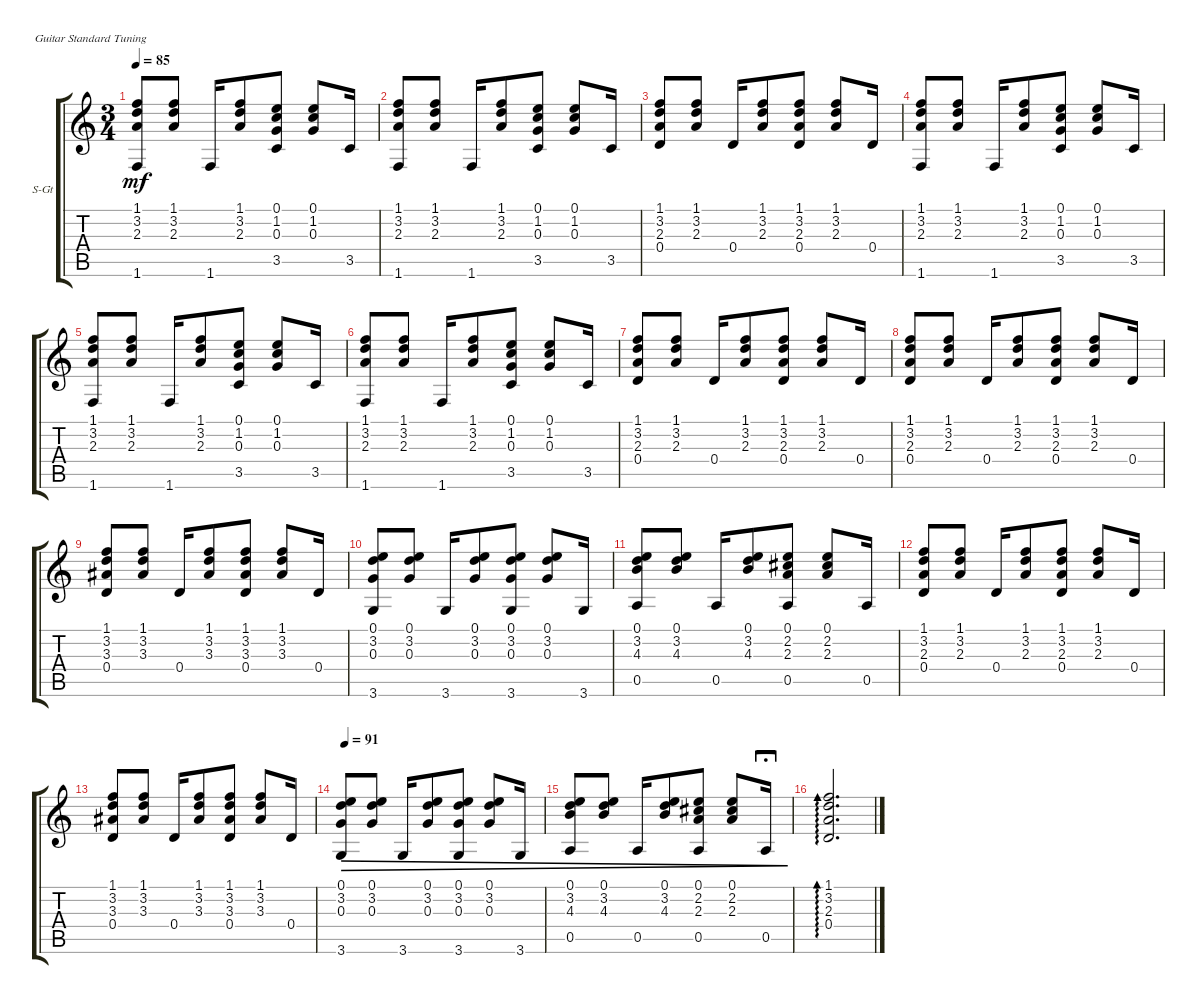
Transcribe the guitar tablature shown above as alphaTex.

\defaultSystemsLayout 4
\bracketExtendMode groupsimilarinstruments
\firstSystemTrackNameOrientation horizontal
\otherSystemsTrackNameOrientation horizontal
\track ("Steel Guitar" "S-Gt") {instrument acousticguitarsteel}
\staff {score tabs}
\tuning (E4 B3 G3 D3 A2 E2)
\ts (3 4)
\tempo 85
\clef g2
\ks c
(1.1 3.2 2.3 1.6).8{dy mf} (1.1 3.2 2.3).8 1.6.16 (1.1 3.2 2.3).8 (0.1 1.2 0.3 3.5).8 (0.1 1.2 0.3).8 3.5.16 |
(1.1 3.2 2.3 1.6).8 (1.1 3.2 2.3).8 1.6.16 (1.1 3.2 2.3).8 (0.1 1.2 0.3 3.5).8 (0.1 1.2 0.3).8 3.5.16 |
(1.1 3.2 2.3 0.4).8 (1.1 3.2 2.3).8 0.4.16 (1.1 3.2 2.3).8 (1.1 3.2 2.3 0.4).8 (1.1 3.2 2.3).8 0.4.16 |
(1.1 3.2 2.3 1.6).8 (1.1 3.2 2.3).8 1.6.16 (1.1 3.2 2.3).8 (0.1 1.2 0.3 3.5).8 (0.1 1.2 0.3).8 3.5.16 |
(1.1 3.2 2.3 1.6).8 (1.1 3.2 2.3).8 1.6.16 (1.1 3.2 2.3).8 (0.1 1.2 0.3 3.5).8 (0.1 1.2 0.3).8 3.5.16 |
(1.1 3.2 2.3 1.6).8 (1.1 3.2 2.3).8 1.6.16 (1.1 3.2 2.3).8 (0.1 1.2 0.3 3.5).8 (0.1 1.2 0.3).8 3.5.16 |
(1.1 3.2 2.3 0.4).8 (1.1 3.2 2.3).8 0.4.16 (1.1 3.2 2.3).8 (1.1 3.2 2.3 0.4).8 (1.1 3.2 2.3).8 0.4.16 |
(1.1 3.2 2.3 0.4).8 (1.1 3.2 2.3).8 0.4.16 (1.1 3.2 2.3).8 (1.1 3.2 2.3 0.4).8 (1.1 3.2 2.3).8 0.4.16 |
(1.1 3.2 3.3 0.4).8 (1.1 3.2 3.3).8 0.4.16 (1.1 3.2 3.3).8 (1.1 3.2 3.3 0.4).8 (1.1 3.2 3.3).8 0.4.16 |
(0.1 3.2 0.3 3.6).8 (0.1 3.2 0.3).8 3.6.16 (0.1 3.2 0.3).8 (0.1 3.2 0.3 3.6).8 (0.1 3.2 0.3).8 3.6.16 |
(0.1 3.2 4.3 0.5).8 (0.1 3.2 4.3).8 0.5.16 (0.1 3.2 4.3).8 (0.1 2.2 2.3 0.5).8 (0.1 2.2 2.3).8 0.5.16 |
(1.1 3.2 2.3 0.4).8 (1.1 3.2 2.3).8 0.4.16 (1.1 3.2 2.3).8 (1.1 3.2 2.3 0.4).8 (1.1 3.2 2.3).8 0.4.16 |
(1.1 3.2 3.3 0.4).8 (1.1 3.2 3.3).8 0.4.16 (1.1 3.2 3.3).8 (1.1 3.2 3.3 0.4).8 (1.1 3.2 3.3).8 0.4.16 |
\tempo 91
(0.1 3.2 0.3 3.6).8{dec} (0.1 3.2 0.3).8{dec} 3.6.16{dec} (0.1 3.2 0.3).8{dec} (0.1 3.2 0.3 3.6).8{dec} (0.1 3.2 0.3).8{dec} 3.6.16{dec} |
(0.1 3.2 4.3 0.5).8{dec} (0.1 3.2 4.3).8{dec} 0.5.16{dec} (0.1 3.2 4.3).8{dec} (0.1 2.2 2.3 0.5).8{dec} (0.1 2.2 2.3).8{dec} 0.5.16{dec fermata (long 1)} |
(0.4 2.3 3.2 1.1).2{d ad 0}
